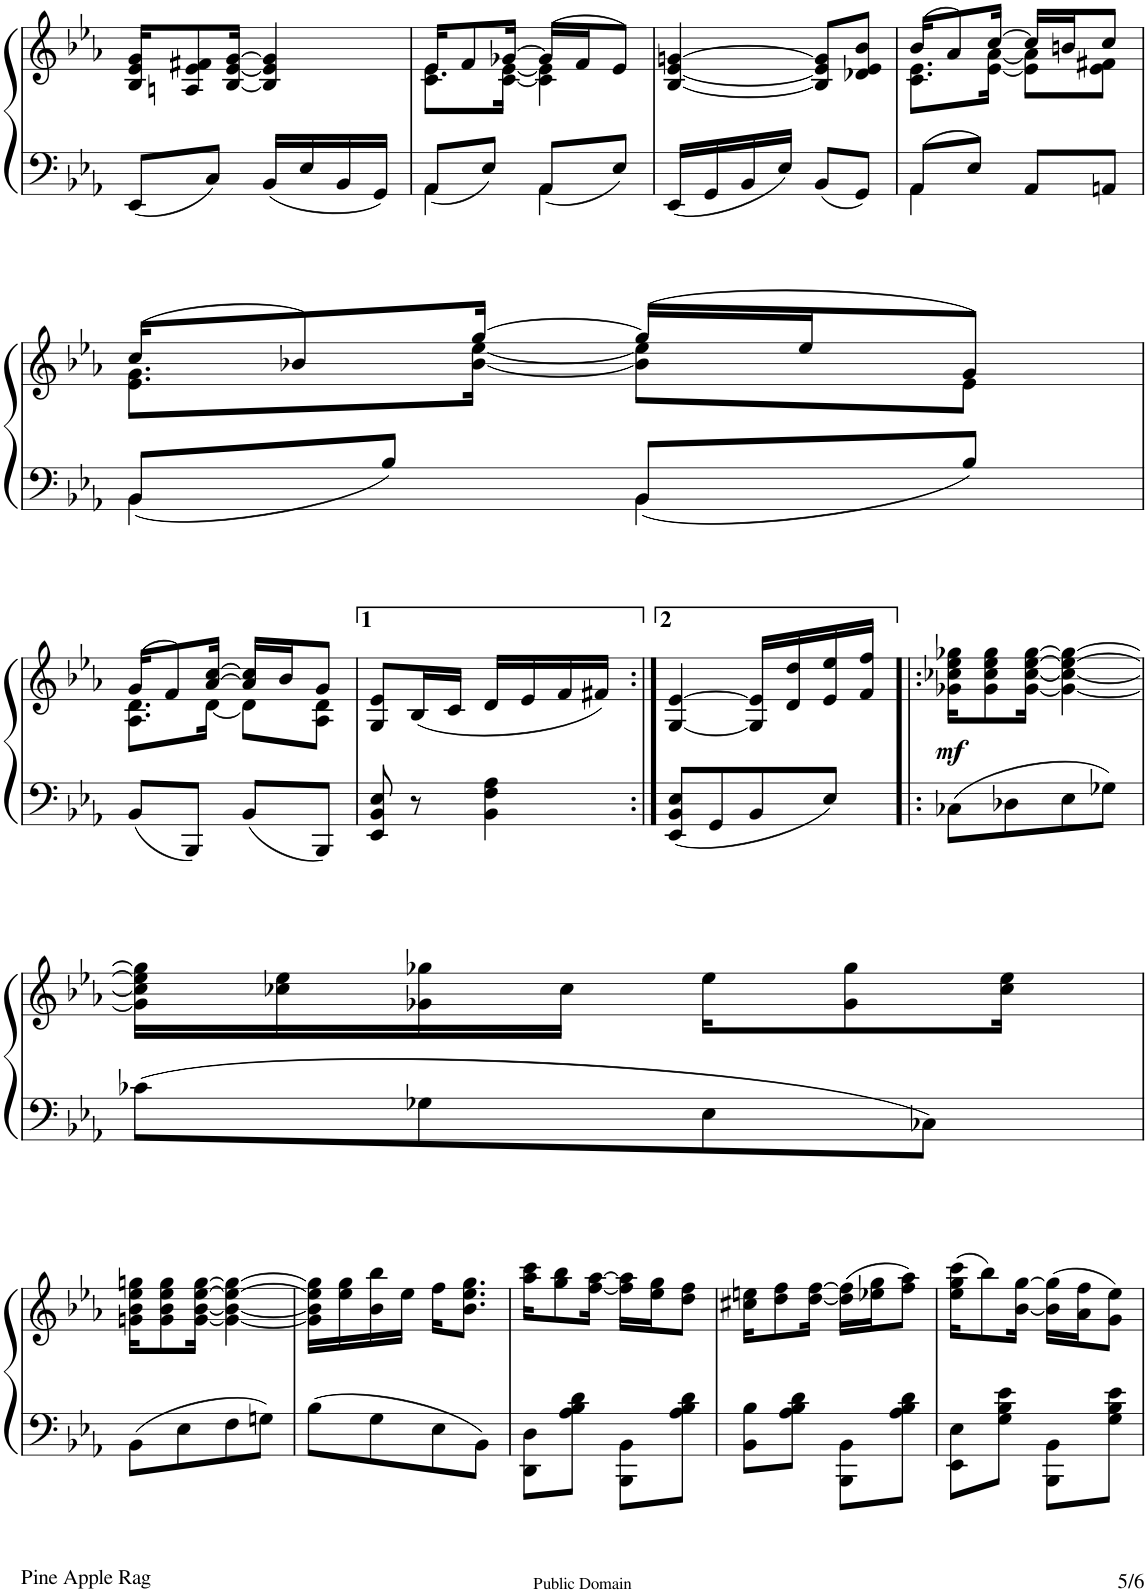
**kern	**kern	**dynam
*part1	*part1	*part1
*staff2	*staff1	*staff1/2
*I"Piano.	*	*
*I'Pno	*	*
!!LO:PB:g=z
*clefF4	*clefG2	*
*k[b-e-a-]	*k[b-e-a-]	*
*M2/4	*M2/4	*
=65	=65	=65
8EE-/L	16B-/ 16e-/ 16g/KL	.
.	8An/ 8e-/ 8f#X/	.
8C/J	.	.
.	[16B-/ [16e-/ [16g/Jk	.
16BB-/LL	4B-/] 4e-/] 4g/]	.
16E-/	.	.
16BB-/	.	.
16GG/JJ	.	.
=66	=66	=66
*^	*	*
!	!	!LO:N:head=solid	!
*	*	*^	*
4AA-\	8AA-/L	16e-/KL	8.c\ 8.e-\L	.
.	.	8f/	.	.
.	8E-/J	.	.	.
.	.	[16g-X/Jk	[16c\ [16e-\Jk	.
4AA-\	8AA-/L	(16g-/LL]	4c\] 4e-\]	.
.	.	16f/J	.	.
.	8E-/J	8e-/J)	.	.
*v	*v	*	*	*
*	*v	*v	*
=67	=67	=67
16EE-/LL	[4B-/ [4e-/ [4gn/	.
16GG/	.	.
16BB-/	.	.
16E-/JJ	.	.
8BB-/L	8B-/] 8e-/] 8g/]L	.
8GG/J	8d-X/ 8e-/ 8b-/J	.
=68	=68	=68
*^	*^	*
8AA-/L	4AA-\	(16b-/KL	8.c\ 8.e-\L	.
.	.	8a-/)	.	.
8E-/J	.	.	.	.
.	.	[16cc/Jk	[16e-\ [16a-\Jk	.
8AA-/L	4ryy	16cc/LL]	8e-\] 8a-\]L	.
.	.	16bn/J	.	.
8AAn/J	.	8cc/J	8e-\ 8f#X\J	.
!!LO:LB:g=z	!!
=69	=69	=69	=69	=69
4BB-\	8BB-/L	(16cc/KL	8.e-\ 8.g\L	.
.	.	8b-X/)	.	.
.	8B-/J	.	.	.
.	.	[16gg/Jk	[16b-\ [16ee-\Jk	.
4BB-\	8BB-/L	(16gg/LL]	8b-\] 8ee-\]L	.
.	.	16ee-/J	.	.
.	8B-/J	8g/J)	8e-\J	.
*v	*v	*	*	*
!!LO:LB:g=z	!!
=70	=70	=70	=70
8BB-/L	(16g/KL	8.A-\ 8.d\L	.
.	8f/)	.	.
8BBB-/J	.	.	.
.	[16a-/ [16cc/Jk	[16d\Jk	.
8BB-/L	16a-/] 16cc/]LL	8d\L]	.
.	16b-/J	.	.
8BBB-/J	8g/J	8A-\ 8d\J	.
*	*v	*v	*
=71	=71	=71
8EE-/ 8BB-/ 8E-/	8G/ 8e-/L	.
8r	(16B-/L	.
.	16c/JJ	.
4BB-\ 4F\ 4A-\	16d/LL	.
.	16e-/	.
.	16f/	.
.	16f#X/JJ)	.
=72:|!	=72:|!	=72:|!
8EE-/ 8BB-/ 8E-/L	[4G/ [4e-/	.
8GG/	.	.
8BB-/	16G/] 16e-/]LL	.
.	16d/ 16dd/	.
8E-/J	16e-/ 16ee-/	.
.	16f/ 16ff/JJ	.
=73!|:	=73!|:	=73!|:
!	!	!LO:DY:b
8C-X\L	16g-X\ 16cc-X\ 16ee-\ 16gg-X\KL	mf
.	8g-\ 8cc-\ 8ee-\ 8gg-\	.
8D-X\	.	.
.	[16g-\ [16cc-\ [16ee-\ [16gg-\Jk	.
8E-\	4g-\_ 4cc-\_ 4ee-\_ 4gg-\_	.
8G-X\J	.	.
!!LO:LB:g=z
=74	=74	=74
8c-X\L	16g-\] 16cc-\] 16ee-\] 16gg-\]LL	.
.	16cc-X\ 16ee-\	.
8G-X\	16g-X\ 16gg-X\	.
.	16cc-\JJ	.
8E-\	16ee-\KL	.
.	8g-\ 8gg-\	.
8C-X\J	.	.
.	16cc-\ 16ee-\Jk	.
!!LO:LB:g=z
=75	=75	=75
8BB-\L	16gn\ 16b-\ 16ee-\ 16ggn\KL	.
.	8g\ 8b-\ 8ee-\ 8gg\	.
8E-\	.	.
.	[16g\ [16b-\ [16ee-\ [16gg\Jk	.
8F\	4g\_ 4b-\_ 4ee-\_ 4gg\_	.
8Gn\J	.	.
=76	=76	=76
8B-\L	16g\] 16b-\] 16ee-\] 16gg\]LL	.
.	16ee-\ 16gg\	.
8G\	16b-\ 16bb-\	.
.	16ee-\JJ	.
8E-\	16ff\KL	.
.	8.b-\ 8.ee-\ 8.gg\J	.
8BB-\J	.	.
=77	=77	=77
8DD\ 8D\L	16aa-\ 16ccc\KL	.
.	8gg\ 8bb-\	.
8A-\ 8B-\ 8d\J	.	.
.	[16ff\ [16aa-\Jk	.
8BBB-\ 8BB-\L	16ff\] 16aa-\]LL	.
.	16ee-\ 16gg\J	.
8A-\ 8B-\ 8d\J	8dd\ 8ff\J	.
=78	=78	=78
8BB-\ 8B-\L	16cc#X\ 16een\KL	.
.	8dd\ 8ff\	.
8A-\ 8B-\ 8d\J	.	.
.	[16dd\ [16ff\Jk	.
8BBB-\ 8BB-\L	(16dd\] 16ff\]LL	.
.	16ee-X\ 16gg\J	.
8A-\ 8B-\ 8d\J	8ff\ 8aa-\J)	.
=79	=79	=79
8EE-\ 8E-\L	(16ee-\ 16gg\ 16ccc\KL	.
.	8bb-\)	.
8G\ 8B-\ 8e-\J	.	.
.	[16b-\ [16gg\Jk	.
8BBB-\ 8BB-\L	(16b-\] 16gg\]LL	.
.	16a-\ 16ff\J	.
8G\ 8B-\ 8e-\J	8g\ 8ee-\J)	.
=	=	=
*-	*-	*-
